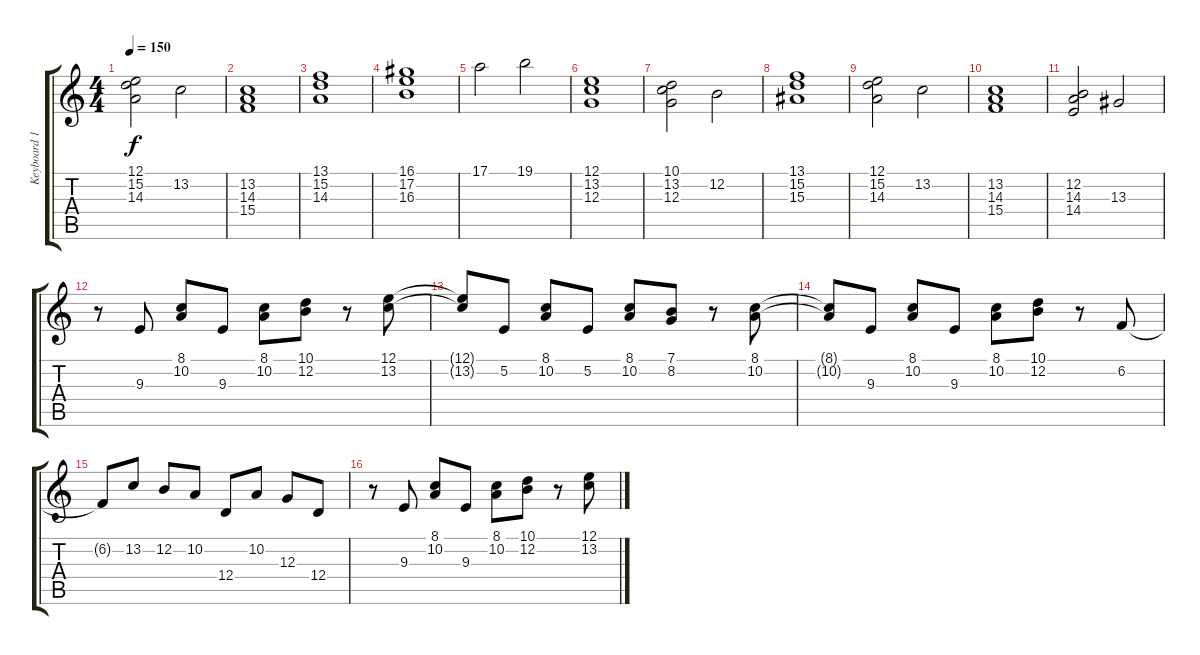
\track ("Keyboard 1." "Keyboard 1") {instrument stringensemble1}
\staff {score tabs}
\tuning (E4 B3 G3 D3 A2 E2) {hide}
\ts (4 4)
\tempo 150
\clef g2
\ks c
(12.1 15.2 14.3).2{dy f} 13.2.2 |
(13.2 14.3 15.4).1 |
(13.1 15.2 14.3).1 |
(16.1 17.2 16.3).1 |
17.1.2 19.1.2 |
(12.1 13.2 12.3).1 |
(10.1 13.2 12.3).2 12.2.2 |
(13.1 15.2 15.3).1 |
(12.1 15.2 14.3).2 13.2.2 |
(13.2 14.3 15.4).1 |
(12.2 14.3 14.4).2 13.3.2 |
r.8 9.3.8 (8.1 10.2).8 9.3.8 (8.1 10.2).8 (10.1 12.2).8 r.8 (12.1 13.2).8 |
(12.1{t} 13.2{t}).8 5.2.8 (8.1 10.2).8 5.2.8 (8.1 10.2).8 (7.1 8.2).8 r.8 (8.1 10.2).8 |
(8.1{t} 10.2{t}).8 9.3.8 (8.1 10.2).8 9.3.8 (8.1 10.2).8 (10.1 12.2).8 r.8 6.2.8 |
6.2{t}.8 13.2.8 12.2.8 10.2.8 12.4.8 10.2.8 12.3.8 12.4.8 |
r.8 9.3.8 (8.1 10.2).8 9.3.8 (8.1 10.2).8 (10.1 12.2).8 r.8 (12.1 13.2).8
